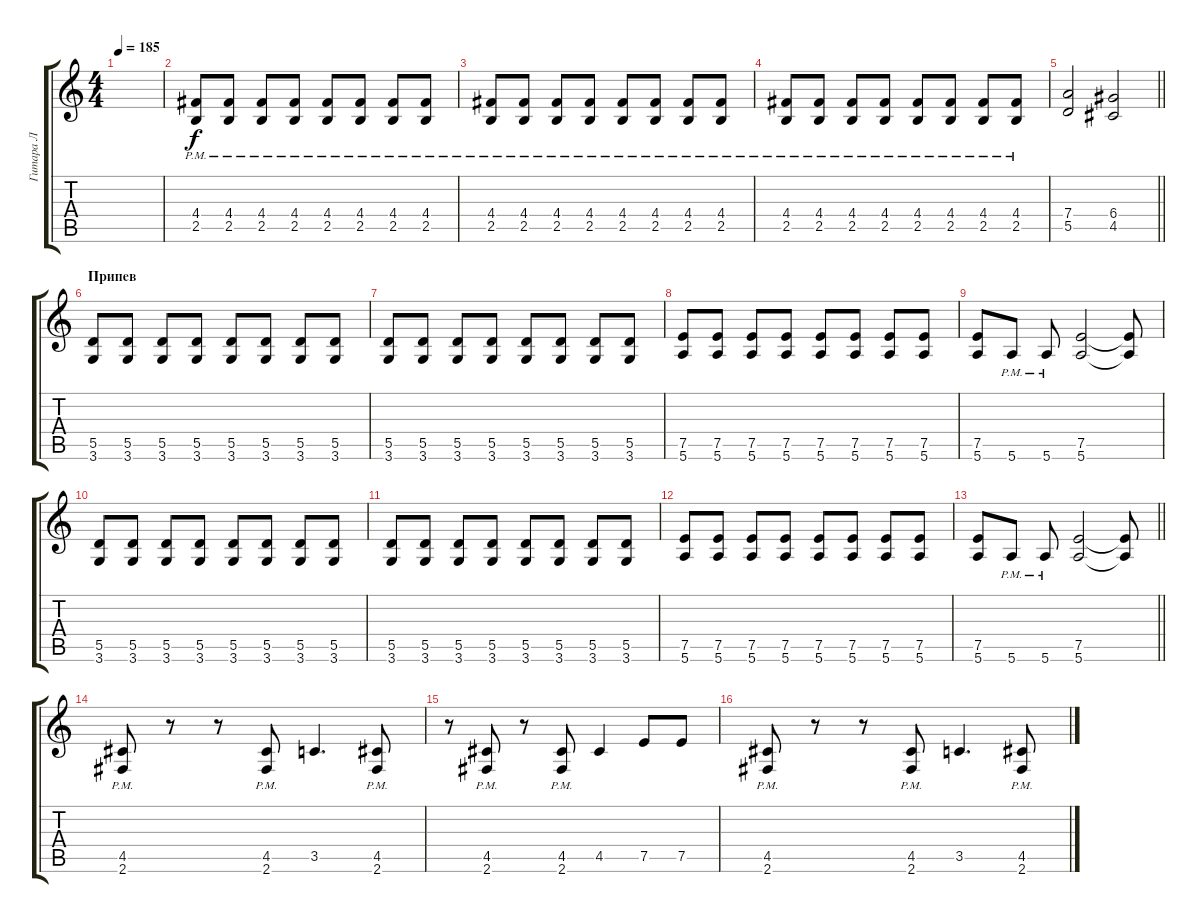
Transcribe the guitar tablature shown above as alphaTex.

\track ("Гитара Л" "Гитара Л") {instrument distortionguitar}
\staff {score tabs}
\tuning (E4 B3 G3 D3 A2 E2) {hide}
\ts (4 4)
\tempo 185
\clef g2
\ks c
|
(4.4{pm} 2.5{pm}).8 (4.4{pm} 2.5{pm}).8 (4.4{pm} 2.5{pm}).8 (4.4{pm} 2.5{pm}).8 (4.4{pm} 2.5{pm}).8 (4.4{pm} 2.5{pm}).8 (4.4{pm} 2.5{pm}).8 (4.4{pm} 2.5{pm}).8 |
(4.4{pm} 2.5{pm}).8 (4.4{pm} 2.5{pm}).8 (4.4{pm} 2.5{pm}).8 (4.4{pm} 2.5{pm}).8 (4.4{pm} 2.5{pm}).8 (4.4{pm} 2.5{pm}).8 (4.4{pm} 2.5{pm}).8 (4.4{pm} 2.5{pm}).8 |
(4.4{pm} 2.5{pm}).8 (4.4{pm} 2.5{pm}).8 (4.4{pm} 2.5{pm}).8 (4.4{pm} 2.5{pm}).8 (4.4{pm} 2.5{pm}).8 (4.4{pm} 2.5{pm}).8 (4.4{pm} 2.5{pm}).8 (4.4{pm} 2.5{pm}).8 |
\barLineRight lightlight
(7.4 5.5).2 (6.4 4.5).2 |
\section ("" "Припев")
(5.5 3.6).8 (5.5 3.6).8 (5.5 3.6).8 (5.5 3.6).8 (5.5 3.6).8 (5.5 3.6).8 (5.5 3.6).8 (5.5 3.6).8 |
(5.5 3.6).8 (5.5 3.6).8 (5.5 3.6).8 (5.5 3.6).8 (5.5 3.6).8 (5.5 3.6).8 (5.5 3.6).8 (5.5 3.6).8 |
(7.5 5.6).8 (7.5 5.6).8 (7.5 5.6).8 (7.5 5.6).8 (7.5 5.6).8 (7.5 5.6).8 (7.5 5.6).8 (7.5 5.6).8 |
(7.5 5.6).8 5.6{pm}.8 5.6{pm}.8 (7.5 5.6).2 (7.5{t} 5.6{t}).8 |
(5.5 3.6).8 (5.5 3.6).8 (5.5 3.6).8 (5.5 3.6).8 (5.5 3.6).8 (5.5 3.6).8 (5.5 3.6).8 (5.5 3.6).8 |
(5.5 3.6).8 (5.5 3.6).8 (5.5 3.6).8 (5.5 3.6).8 (5.5 3.6).8 (5.5 3.6).8 (5.5 3.6).8 (5.5 3.6).8 |
(7.5 5.6).8 (7.5 5.6).8 (7.5 5.6).8 (7.5 5.6).8 (7.5 5.6).8 (7.5 5.6).8 (7.5 5.6).8 (7.5 5.6).8 |
\barLineRight lightlight
(7.5 5.6).8 5.6{pm}.8 5.6{pm}.8 (7.5 5.6).2 (7.5{t} 5.6{t}).8 |
\section ("" " ")
(4.5{pm} 2.6{pm}).8 r.8 r.8 (4.5{pm} 2.6{pm}).8 3.5.4{d} (4.5{pm} 2.6{pm}).8 |
r.8 (4.5{pm} 2.6{pm}).8 r.8 (4.5{pm} 2.6{pm}).8 4.5.4 7.5.8 7.5.8 |
(4.5{pm} 2.6{pm}).8 r.8 r.8 (4.5{pm} 2.6{pm}).8 3.5.4{d} (4.5{pm} 2.6{pm}).8
